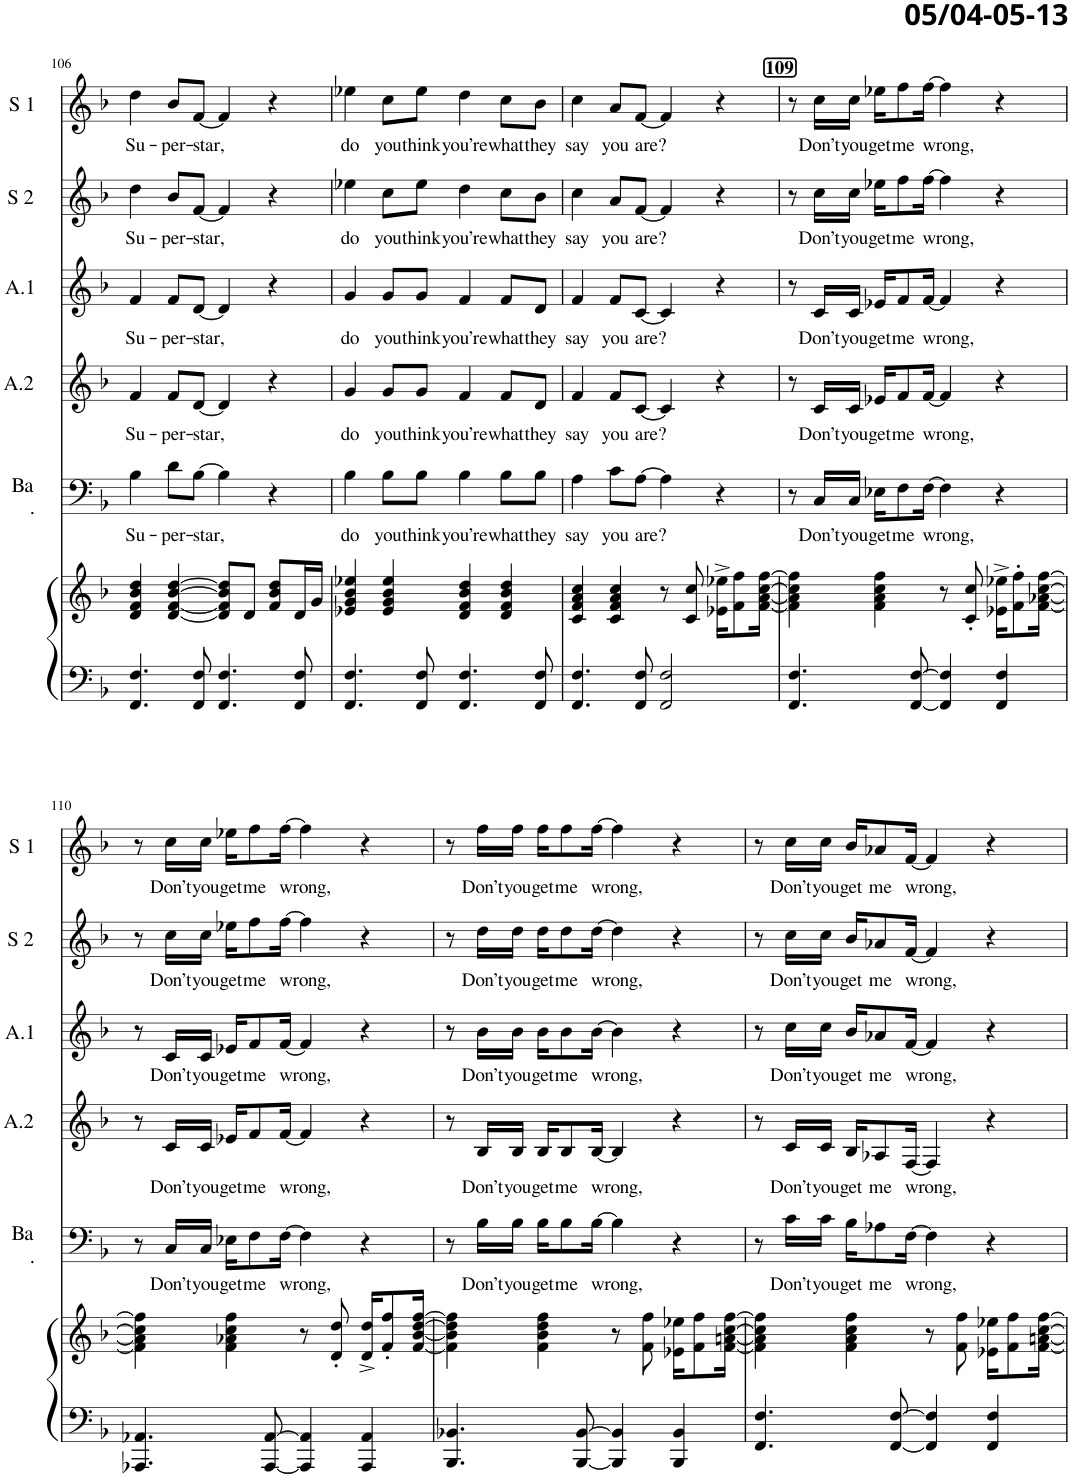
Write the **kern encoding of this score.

**kern	**kern	**kern	**text	**kern	**text	**kern	**text	**kern	**text	**kern	**text
*part6	*part6	*part5	*part5	*part4	*part4	*part3	*part3	*part2	*part2	*part1	*part1
*staff7	*staff6	*staff5	*staff5	*staff4	*staff4	*staff3	*staff3	*staff2	*staff2	*staff1	*staff1
*I"Piano	*	*I"Bariton	*	*I"Alt 2	*	*I"Alt 1	*	*I"Soprano 2	*	*I"Soprano 1	*
*I'Pno	*	*I'Ba .	*	*I'A.2	*	*I'A.1	*	*I'S 2	*	*I'S 1	*
!!LO:PB:g=z
*clefF4	*clefG2	*clefF4	*	*clefG2	*	*clefG2	*	*clefG2	*	*clefG2	*
*k[b-]	*k[b-]	*k[b-]	*	*k[b-]	*	*k[b-]	*	*k[b-]	*	*k[b-]	*
*M4/4	*M4/4	*M4/4	*	*M4/4	*	*M4/4	*	*M4/4	*	*M4/4	*
=106	=106	=106	=106	=106	=106	=106	=106	=106	=106	=106	=106
!	!	!	!LO:LY:b	!	!LO:LY:b	!	!LO:LY:b	!	!LO:LY:b	!	!LO:LY:b
4.FF/ 4.F/	4d/ 4f/ 4b-/ 4dd/	4B-\	Su-	4f/	Su-	4f/	Su-	4dd\	Su-	4dd\	Su-
!	!	!	!LO:LY:b	!	!LO:LY:b	!	!LO:LY:b	!	!LO:LY:b	!	!LO:LY:b
.	[4d/ [4f/ [4b-/ [4dd/	8d\L	-per-	8f/L	-per-	8f/L	-per-	8b-/L	-per-	8b-/L	-per-
!	!	!	!LO:LY:b	!	!LO:LY:b	!	!LO:LY:b	!	!LO:LY:b	!	!LO:LY:b
8FF/ 8F/	.	[8B-\J	-star,	[8d/J	-star,	[8d/J	-star,	[8f/J	-star,	[8f/J	-star,
4.FF/ 4.F/	8d/] 8f/] 8b-/] 8dd/]L	4B-\]	.	4d/]	.	4d/]	.	4f/]	.	4f/]	.
.	8d/J	.	.	.	.	.	.	.	.	.	.
.	8f/ 8b-/ 8dd/L	4r	.	4r	.	4r	.	4r	.	4r	.
8FF/ 8F/	16d/L	.	.	.	.	.	.	.	.	.	.
.	16g/JJ	.	.	.	.	.	.	.	.	.	.
=107	=107	=107	=107	=107	=107	=107	=107	=107	=107	=107	=107
!	!	!	!LO:LY:b	!	!LO:LY:b	!	!LO:LY:b	!	!LO:LY:b	!	!LO:LY:b
4.FF/ 4.F/	4e-X/ 4g/ 4b-/ 4ee-X/	4B-\	do	4g/	do	4g/	do	4ee-X\	do	4ee-X\	do
!	!	!	!LO:LY:b	!	!LO:LY:b	!	!LO:LY:b	!	!LO:LY:b	!	!LO:LY:b
.	4e-/ 4g/ 4b-/ 4ee-/	8B-\L	you	8g/L	you	8g/L	you	8cc\L	you	8cc\L	you
!	!	!	!LO:LY:b	!	!LO:LY:b	!	!LO:LY:b	!	!LO:LY:b	!	!LO:LY:b
8FF/ 8F/	.	8B-\J	think	8g/J	think	8g/J	think	8ee-\J	think	8ee-\J	think
!	!	!	!LO:LY:b	!	!LO:LY:b	!	!LO:LY:b	!	!LO:LY:b	!	!LO:LY:b
4.FF/ 4.F/	4d/ 4f/ 4b-/ 4dd/	4B-\	you’re	4f/	you’re	4f/	you’re	4dd\	you’re	4dd\	you’re
!	!	!	!LO:LY:b	!	!LO:LY:b	!	!LO:LY:b	!	!LO:LY:b	!	!LO:LY:b
.	4d/ 4f/ 4b-/ 4dd/	8B-\L	what	8f/L	what	8f/L	what	8cc\L	what	8cc\L	what
!	!	!	!LO:LY:b	!	!LO:LY:b	!	!LO:LY:b	!	!LO:LY:b	!	!LO:LY:b
8FF/ 8F/	.	8B-\J	they	8d/J	they	8d/J	they	8b-\J	they	8b-\J	they
=108	=108	=108	=108	=108	=108	=108	=108	=108	=108	=108	=108
!	!	!	!LO:LY:b	!	!LO:LY:b	!	!LO:LY:b	!	!LO:LY:b	!	!LO:LY:b
4.FF/ 4.F/	4c/ 4f/ 4a/ 4cc/	4A\	say	4f/	say	4f/	say	4cc\	say	4cc\	say
!	!	!	!LO:LY:b	!	!LO:LY:b	!	!LO:LY:b	!	!LO:LY:b	!	!LO:LY:b
.	4c/ 4f/ 4a/ 4cc/	8c\L	you	8f/L	you	8f/L	you	8a/L	you	8a/L	you
!	!	!	!LO:LY:b	!	!LO:LY:b	!	!LO:LY:b	!	!LO:LY:b	!	!LO:LY:b
8FF/ 8F/	.	[8A\J	are?	[8c/J	are?	[8c/J	are?	[8f/J	are?	[8f/J	are?
2FF/ 2F/	8r	4A\]	.	4c/]	.	4c/]	.	4f/]	.	4f/]	.
.	8c/ 8cc/	.	.	.	.	.	.	.	.	.	.
.	16e-X\^ 16ee-X\^KL	4r	.	4r	.	4r	.	4r	.	4r	.
.	8f\ 8ff\	.	.	.	.	.	.	.	.	.	.
.	[16f\ [16a\ [16cc\ [16ff\Jk	.	.	.	.	.	.	.	.	.	.
!!LO:REH:place=s1:a:B:cj:fs=11:t=109
=109	=109	=109	=109	=109	=109	=109	=109	=109	=109	=109	=109
4.FF/ 4.F/	4f\] 4a\] 4cc\] 4ff\]	8r	.	8r	.	8r	.	8r	.	8r	.
!	!	!	!LO:LY:b	!	!LO:LY:b	!	!LO:LY:b	!	!LO:LY:b	!	!LO:LY:b
.	.	16C/LL	Don’t	16c/LL	Don’t	16c/LL	Don’t	16cc\LL	Don’t	16cc\LL	Don’t
!	!	!	!LO:LY:b	!	!LO:LY:b	!	!LO:LY:b	!	!LO:LY:b	!	!LO:LY:b
.	.	16C/JJ	you	16c/JJ	you	16c/JJ	you	16cc\JJ	you	16cc\JJ	you
!	!	!	!LO:LY:b	!	!LO:LY:b	!	!LO:LY:b	!	!LO:LY:b	!	!LO:LY:b
.	4f\ 4a\ 4cc\ 4ff\	16E-X\KL	get	16e-X/KL	get	16e-X/KL	get	16ee-X\KL	get	16ee-X\KL	get
!	!	!	!LO:LY:b	!	!LO:LY:b	!	!LO:LY:b	!	!LO:LY:b	!	!LO:LY:b
.	.	8F\	me	8f/	me	8f/	me	8ff\	me	8ff\	me
[8FF/ [8F/	.	.	.	.	.	.	.	.	.	.	.
!	!	!	!LO:LY:b	!	!LO:LY:b	!	!LO:LY:b	!	!LO:LY:b	!	!LO:LY:b
.	.	[16F\Jk	wrong,	[16f/Jk	wrong,	[16f/Jk	wrong,	[16ff\Jk	wrong,	[16ff\Jk	wrong,
4FF/] 4F/]	8r	4F\]	.	4f/]	.	4f/]	.	4ff\]	.	4ff\]	.
.	8c/' 8cc/'	.	.	.	.	.	.	.	.	.	.
4FF/ 4F/	16e-X\^ 16ee-X\^KL	4r	.	4r	.	4r	.	4r	.	4r	.
.	8f\' 8ff\'	.	.	.	.	.	.	.	.	.	.
.	[16f\ [16a-X\ [16cc\ [16ff\Jk	.	.	.	.	.	.	.	.	.	.
!!LO:LB:g=z
=110	=110	=110	=110	=110	=110	=110	=110	=110	=110	=110	=110
4.AAA-X/ 4.AA-X/	4f\] 4a-\] 4cc\] 4ff\]	8r	.	8r	.	8r	.	8r	.	8r	.
!	!	!	!LO:LY:b	!	!LO:LY:b	!	!LO:LY:b	!	!LO:LY:b	!	!LO:LY:b
.	.	16C/LL	Don’t	16c/LL	Don’t	16c/LL	Don’t	16cc\LL	Don’t	16cc\LL	Don’t
!	!	!	!LO:LY:b	!	!LO:LY:b	!	!LO:LY:b	!	!LO:LY:b	!	!LO:LY:b
.	.	16C/JJ	you	16c/JJ	you	16c/JJ	you	16cc\JJ	you	16cc\JJ	you
!	!	!	!LO:LY:b	!	!LO:LY:b	!	!LO:LY:b	!	!LO:LY:b	!	!LO:LY:b
.	4f\ 4a-X\ 4cc\ 4ff\	16E-X\KL	get	16e-X/KL	get	16e-X/KL	get	16ee-X\KL	get	16ee-X\KL	get
!	!	!	!LO:LY:b	!	!LO:LY:b	!	!LO:LY:b	!	!LO:LY:b	!	!LO:LY:b
.	.	8F\	me	8f/	me	8f/	me	8ff\	me	8ff\	me
[8AAA-/ [8AA-/	.	.	.	.	.	.	.	.	.	.	.
!	!	!	!LO:LY:b	!	!LO:LY:b	!	!LO:LY:b	!	!LO:LY:b	!	!LO:LY:b
.	.	[16F\Jk	wrong,	[16f/Jk	wrong,	[16f/Jk	wrong,	[16ff\Jk	wrong,	[16ff\Jk	wrong,
4AAA-/] 4AA-/]	8r	4F\]	.	4f/]	.	4f/]	.	4ff\]	.	4ff\]	.
.	8d/' 8dd/'	.	.	.	.	.	.	.	.	.	.
4AAA-/ 4AA-/	16d/^ 16dd/^KL	4r	.	4r	.	4r	.	4r	.	4r	.
.	8f/' 8ff/'	.	.	.	.	.	.	.	.	.	.
.	[16f/ [16b-/ [16dd/ [16ff/Jk	.	.	.	.	.	.	.	.	.	.
=111	=111	=111	=111	=111	=111	=111	=111	=111	=111	=111	=111
4.BBB-/ 4.BB-X/	4f\] 4b-\] 4dd\] 4ff\]	8r	.	8r	.	8r	.	8r	.	8r	.
!	!	!	!LO:LY:b	!	!LO:LY:b	!	!LO:LY:b	!	!LO:LY:b	!	!LO:LY:b
.	.	16B-\LL	Don’t	16B-/LL	Don’t	16b-\LL	Don’t	16dd\LL	Don’t	16ff\LL	Don’t
!	!	!	!LO:LY:b	!	!LO:LY:b	!	!LO:LY:b	!	!LO:LY:b	!	!LO:LY:b
.	.	16B-\JJ	you	16B-/JJ	you	16b-\JJ	you	16dd\JJ	you	16ff\JJ	you
!	!	!	!LO:LY:b	!	!LO:LY:b	!	!LO:LY:b	!	!LO:LY:b	!	!LO:LY:b
.	4f\ 4b-\ 4dd\ 4ff\	16B-\KL	get	16B-/KL	get	16b-\KL	get	16dd\KL	get	16ff\KL	get
!	!	!	!LO:LY:b	!	!LO:LY:b	!	!LO:LY:b	!	!LO:LY:b	!	!LO:LY:b
.	.	8B-\	me	8B-/	me	8b-\	me	8dd\	me	8ff\	me
[8BBB-/ [8BB-/	.	.	.	.	.	.	.	.	.	.	.
!	!	!	!LO:LY:b	!	!LO:LY:b	!	!LO:LY:b	!	!LO:LY:b	!	!LO:LY:b
.	.	[16B-\Jk	wrong,	[16B-/Jk	wrong,	[16b-\Jk	wrong,	[16dd\Jk	wrong,	[16ff\Jk	wrong,
4BBB-/] 4BB-/]	8r	4B-\]	.	4B-/]	.	4b-\]	.	4dd\]	.	4ff\]	.
.	8f\ 8ff\	.	.	.	.	.	.	.	.	.	.
4BBB-/ 4BB-/	16e-X\ 16ee-X\KL	4r	.	4r	.	4r	.	4r	.	4r	.
.	8f\ 8ff\	.	.	.	.	.	.	.	.	.	.
.	[16f\ [16an\ [16cc\ [16ff\Jk	.	.	.	.	.	.	.	.	.	.
=112	=112	=112	=112	=112	=112	=112	=112	=112	=112	=112	=112
4.FF/ 4.F/	4f\] 4a\] 4cc\] 4ff\]	8r	.	8r	.	8r	.	8r	.	8r	.
!	!	!	!LO:LY:b	!	!LO:LY:b	!	!LO:LY:b	!	!LO:LY:b	!	!LO:LY:b
.	.	16c\LL	Don’t	16c/LL	Don’t	16cc\LL	Don’t	16cc\LL	Don’t	16cc\LL	Don’t
!	!	!	!LO:LY:b	!	!LO:LY:b	!	!LO:LY:b	!	!LO:LY:b	!	!LO:LY:b
.	.	16c\JJ	you	16c/JJ	you	16cc\JJ	you	16cc\JJ	you	16cc\JJ	you
!	!	!	!LO:LY:b	!	!LO:LY:b	!	!LO:LY:b	!	!LO:LY:b	!	!LO:LY:b
.	4f\ 4a\ 4cc\ 4ff\	16B-\KL	get	16B-/KL	get	16b-/KL	get	16b-/KL	get	16b-/KL	get
!	!	!	!LO:LY:b	!	!LO:LY:b	!	!LO:LY:b	!	!LO:LY:b	!	!LO:LY:b
.	.	8A-X\	me	8A-X/	me	8a-X/	me	8a-X/	me	8a-X/	me
[8FF/ [8F/	.	.	.	.	.	.	.	.	.	.	.
!	!	!	!LO:LY:b	!	!LO:LY:b	!	!LO:LY:b	!	!LO:LY:b	!	!LO:LY:b
.	.	[16F\Jk	wrong,	[16F/Jk	wrong,	[16f/Jk	wrong,	[16f/Jk	wrong,	[16f/Jk	wrong,
4FF/] 4F/]	8r	4F\]	.	4F/]	.	4f/]	.	4f/]	.	4f/]	.
.	8f\ 8ff\	.	.	.	.	.	.	.	.	.	.
4FF/ 4F/	16e-X\ 16ee-X\KL	4r	.	4r	.	4r	.	4r	.	4r	.
.	8f\ 8ff\	.	.	.	.	.	.	.	.	.	.
.	[16f\ [16an\ [16cc\ [16ff\Jk	.	.	.	.	.	.	.	.	.	.
=	=	=	=	=	=	=	=	=	=	=	=
*-	*-	*-	*-	*-	*-	*-	*-	*-	*-	*-	*-
